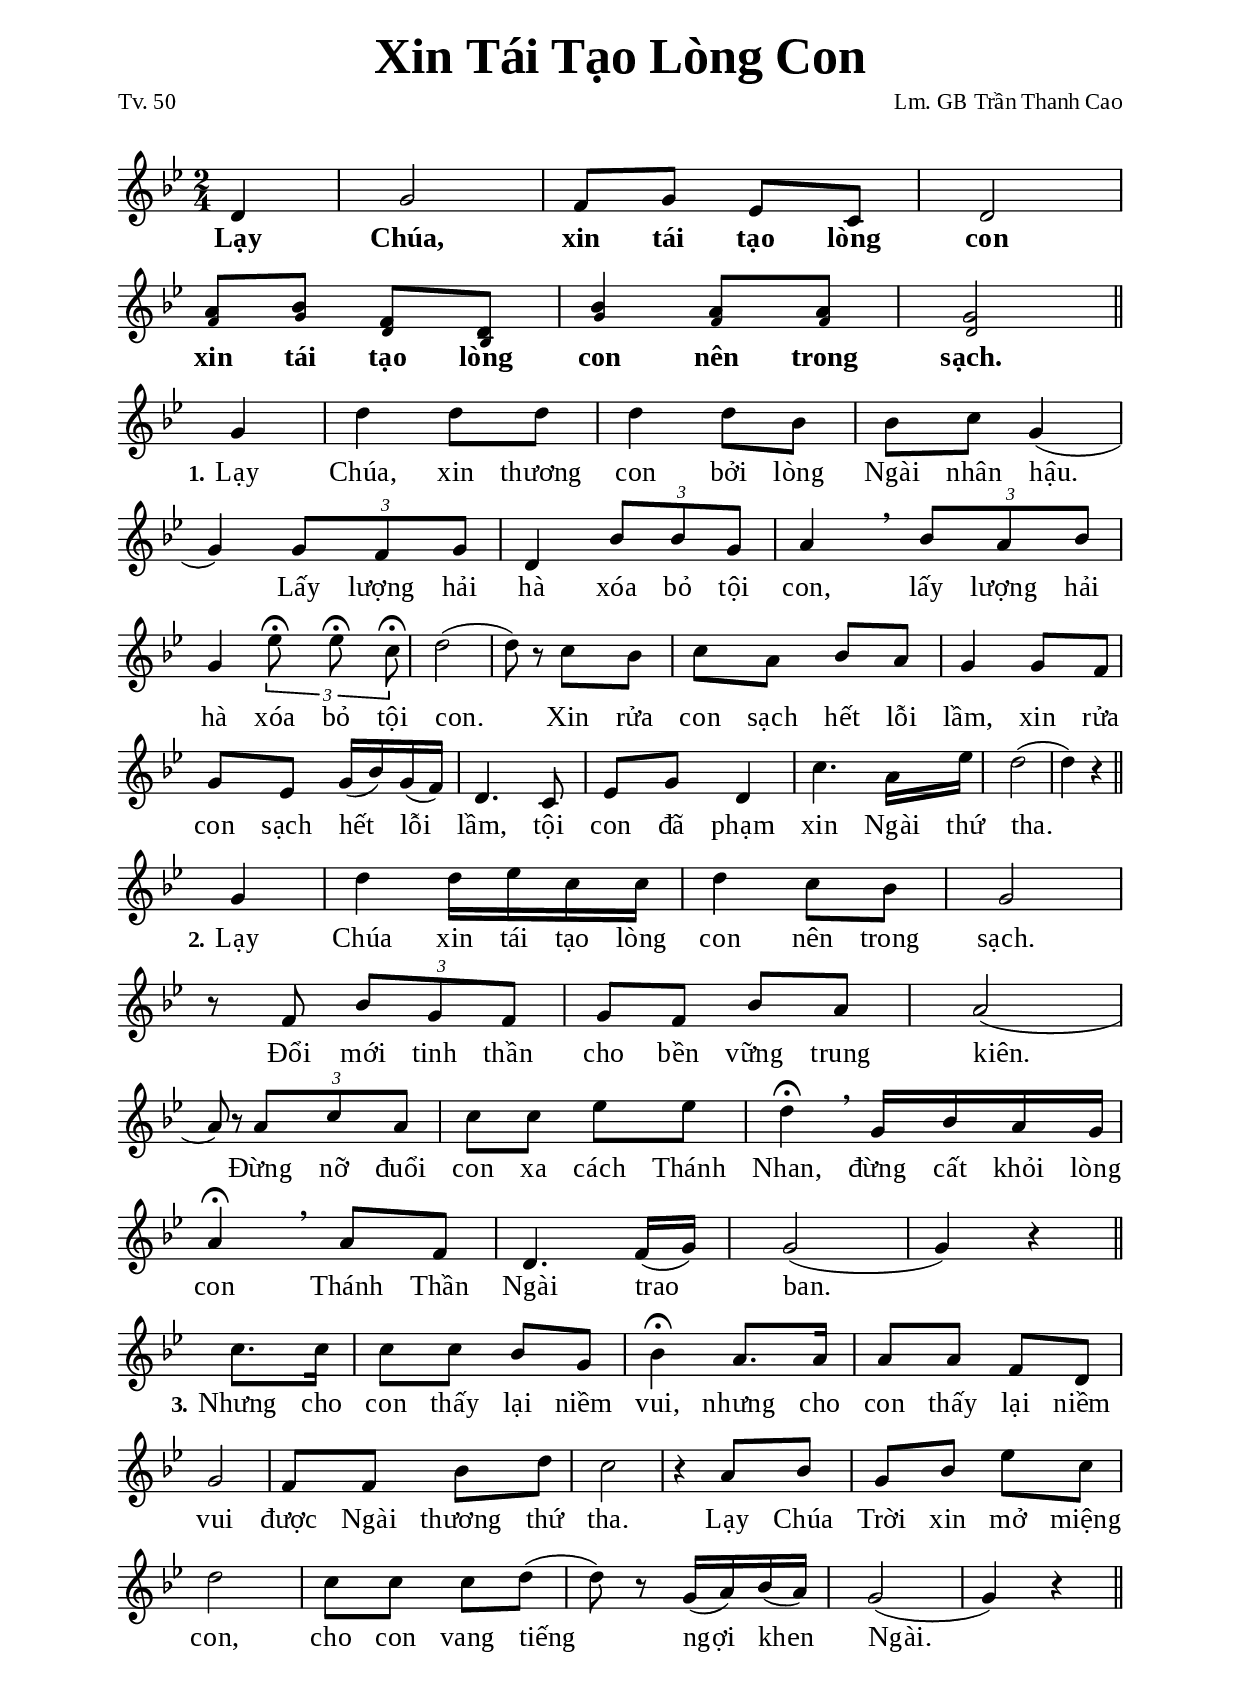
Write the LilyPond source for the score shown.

% Cài đặt chung
\version "2.22.1"
\include "english.ly"

\header {
  title = \markup { \fontsize #3 "Xin Tái Tạo Lòng Con" }
  poet = "Tv. 50"
  composer = "Lm. GB Trần Thanh Cao"
  arranger = " "
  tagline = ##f
}

\paper {
  #(set-paper-size "a4")
  top-margin = 10\mm
  bottom-margin = 10\mm
  left-margin = 20\mm
  right-margin = 20\mm
  indent = #0
  #(define fonts
    (make-pango-font-tree
      "Liberation Serif"
      "Liberation Serif"
      "Liberation Serif"
      (/ 20 20)))
  page-count = #1
  system-system-spacing = #'((basic-distance . 13))
  score-system-spacing = #'((basic-distance . 13))
}

% Nhạc điệp khúc
nhacDiepKhuc = \relative c' {
  \partial 4 d4 |
  g2 |
  f8 g ef c |
  d2 |
  <<
  {
    a'8 bf f d |
    bf'4 a8 a |
    g2
  }
  {
    \tweak font-size #-2 f8 \tweak font-size #-2 g \tweak font-size #-2 d \tweak font-size #-2 bf |
    \tweak font-size #-2 g'4 \tweak font-size #-2 f8 \tweak font-size #-2 f |
    \tweak font-size #-2 d2
  }
  >>
  \bar "||"
}

% Nhạc phiên khúc
nhacPhienKhucMot = \relative c'' {
  \partial 4 g4 |
  d' d8 d |
  d4 d8 bf |
  bf c g4 ( |
  g) \tuplet 3/2 { g8 f g } |
  d4 \tuplet 3/2 { bf'8 bf g } |
  a4 \breathe \tuplet 3/2 { bf8 a bf } |
  \autoBeamOff
  g4 \tuplet 3/2 { ef'8 \fermata ef \fermata c \fermata } |
  \autoBeamOn
  d2 ( |
  d8) r c bf |
  c a bf a |
  g4 g8 f |
  g ef g16 (bf) g (f) |
  d4. c8 |
  ef8 g d4 |
  c'4. a16 ef' |
  d2 ( |
  d4) r \bar "||"
}

nhacPhienKhucHai = \relative c'' {
  \partial 4 g4 |
  d'4 d16 ef c c |
  d4 c8 bf |
  g2 |
  r8 f \tuplet 3/2 { bf8 g f } |
  g f bf a |
  a2 ( |
  a8) r \tuplet 3/2 { a8 c a } |
  c c ef ef |
  d4 \fermata \breathe g,16 bf a g |
  a4 \fermata \breathe a8 f |
  d4. f16 (g) |
  g2 ( |
  g4) r \bar "||"
}

nhacPhienKhucBa = \relative c'' {
  \partial 4 c8. c16 |
  c8 c bf g |
  bf4 \fermata a8. a16 |
  a8 a f d |
  g2 |
  f8 f bf d |
  c2 |
  r4 a8 bf |
  g bf ef c |
  d2 |
  c8 c c d ( |
  d) r g,16 (a) bf (a) |
  g2 ( |
  g4) r \bar "||"
}

% Lời điệp khúc
loiDiepKhuc = \lyricmode {
  Lạy Chúa, xin tái tạo lòng con
  xin tái tạo lòng con nên trong sạch.
}

% Lời phiên khúc
loiPhienKhucMot = \lyricmode {
  \set stanza = #"1."
  Lạy Chúa, xin thương con bởi lòng Ngài nhân hậu.
  Lấy lượng hải hà xóa bỏ tội con,
  lấy lượng hải hà xóa bỏ tội con.
  Xin rửa con sạch hết lỗi lầm,
  xin rửa con sạch hết lỗi lầm,
  tội con đã phạm xin Ngài thứ tha.
}

loiPhienKhucHai = \lyricmode {
  \set stanza = #"2."
  Lạy Chúa xin tái tạo lòng con nên trong sạch.
  Đổi mới tinh thần cho bền vững trung kiên.
  Đừng nỡ đuổi con xa cách Thánh Nhan,
  đừng cất khỏi lòng con Thánh Thần Ngài trao ban.
}

loiPhienKhucBa = \lyricmode {
  \set stanza = #"3."
  Nhưng cho con thấy lại niềm vui,
  nhưng cho con thấy lại niềm vui
  được Ngài thương thứ tha.
  Lạy Chúa Trời xin mở miệng con,
  cho con vang tiếng ngợi khen Ngài.
}


% Dàn trang
\score {
  \new ChoirStaff <<
    \new Staff = diepKhuc \with {
        \consists "Merge_rests_engraver"
        %\magnifyStaff #(magstep +1)
      }
      <<
      \new Voice = beSop {
        \voiceOne \key bf \major \time 2/4 \nhacDiepKhuc
      }
    >>
    \new Lyrics \lyricsto beSop \loiDiepKhuc
  >>
  \layout {
    \override Lyrics.LyricText.font-series = #'bold
    \override Lyrics.LyricText.font-size = #+2
    \override Lyrics.LyricSpace.minimum-distance = #5
    \override Score.BarNumber.break-visibility = ##(#f #f #f)
    \override Score.SpacingSpanner.uniform-stretching = ##t
  }
}

\score {
  \new ChoirStaff <<
    \new Staff = phienKhuc \with {
        %\magnifyStaff #(magstep +1)
      }
      <<
      \new Voice = beSop {
        \key bf \major \time 2/4 \nhacPhienKhucMot
      }
    >>
    \new Lyrics \lyricsto beSop \loiPhienKhucMot
  >>
  \layout {
    \override Staff.TimeSignature.transparent = ##t
    \override Lyrics.LyricText.font-size = #+2
    \override Lyrics.LyricSpace.minimum-distance = #2.5
    \override Score.BarNumber.break-visibility = ##(#f #f #f)
    \override Score.SpacingSpanner.uniform-stretching = ##t
  }
}

\score {
  \new ChoirStaff <<
    \new Staff = phienKhuc \with {
        %\magnifyStaff #(magstep +1)
      }
      <<
      \new Voice = beSop {
        \key bf \major \time 2/4 \nhacPhienKhucHai
      }
    >>
    \new Lyrics \lyricsto beSop \loiPhienKhucHai
  >>
  \layout {
    \override Staff.TimeSignature.transparent = ##t
    \override Lyrics.LyricText.font-size = #+2
    \override Lyrics.LyricSpace.minimum-distance = #2.5
    \override Score.BarNumber.break-visibility = ##(#f #f #f)
    \override Score.SpacingSpanner.uniform-stretching = ##t
  }
}

\score {
  \new ChoirStaff <<
    \new Staff = phienKhuc \with {
        %\magnifyStaff #(magstep +1)
      }
      <<
      \new Voice = beSop {
        \key bf \major \time 2/4 \nhacPhienKhucBa
      }
    >>
    \new Lyrics \lyricsto beSop \loiPhienKhucBa
  >>
  \layout {
    \override Staff.TimeSignature.transparent = ##t
    \override Lyrics.LyricText.font-size = #+2
    \override Lyrics.LyricSpace.minimum-distance = #2.2
    \override Score.BarNumber.break-visibility = ##(#f #f #f)
    \override Score.SpacingSpanner.uniform-stretching = ##t
  }
}
